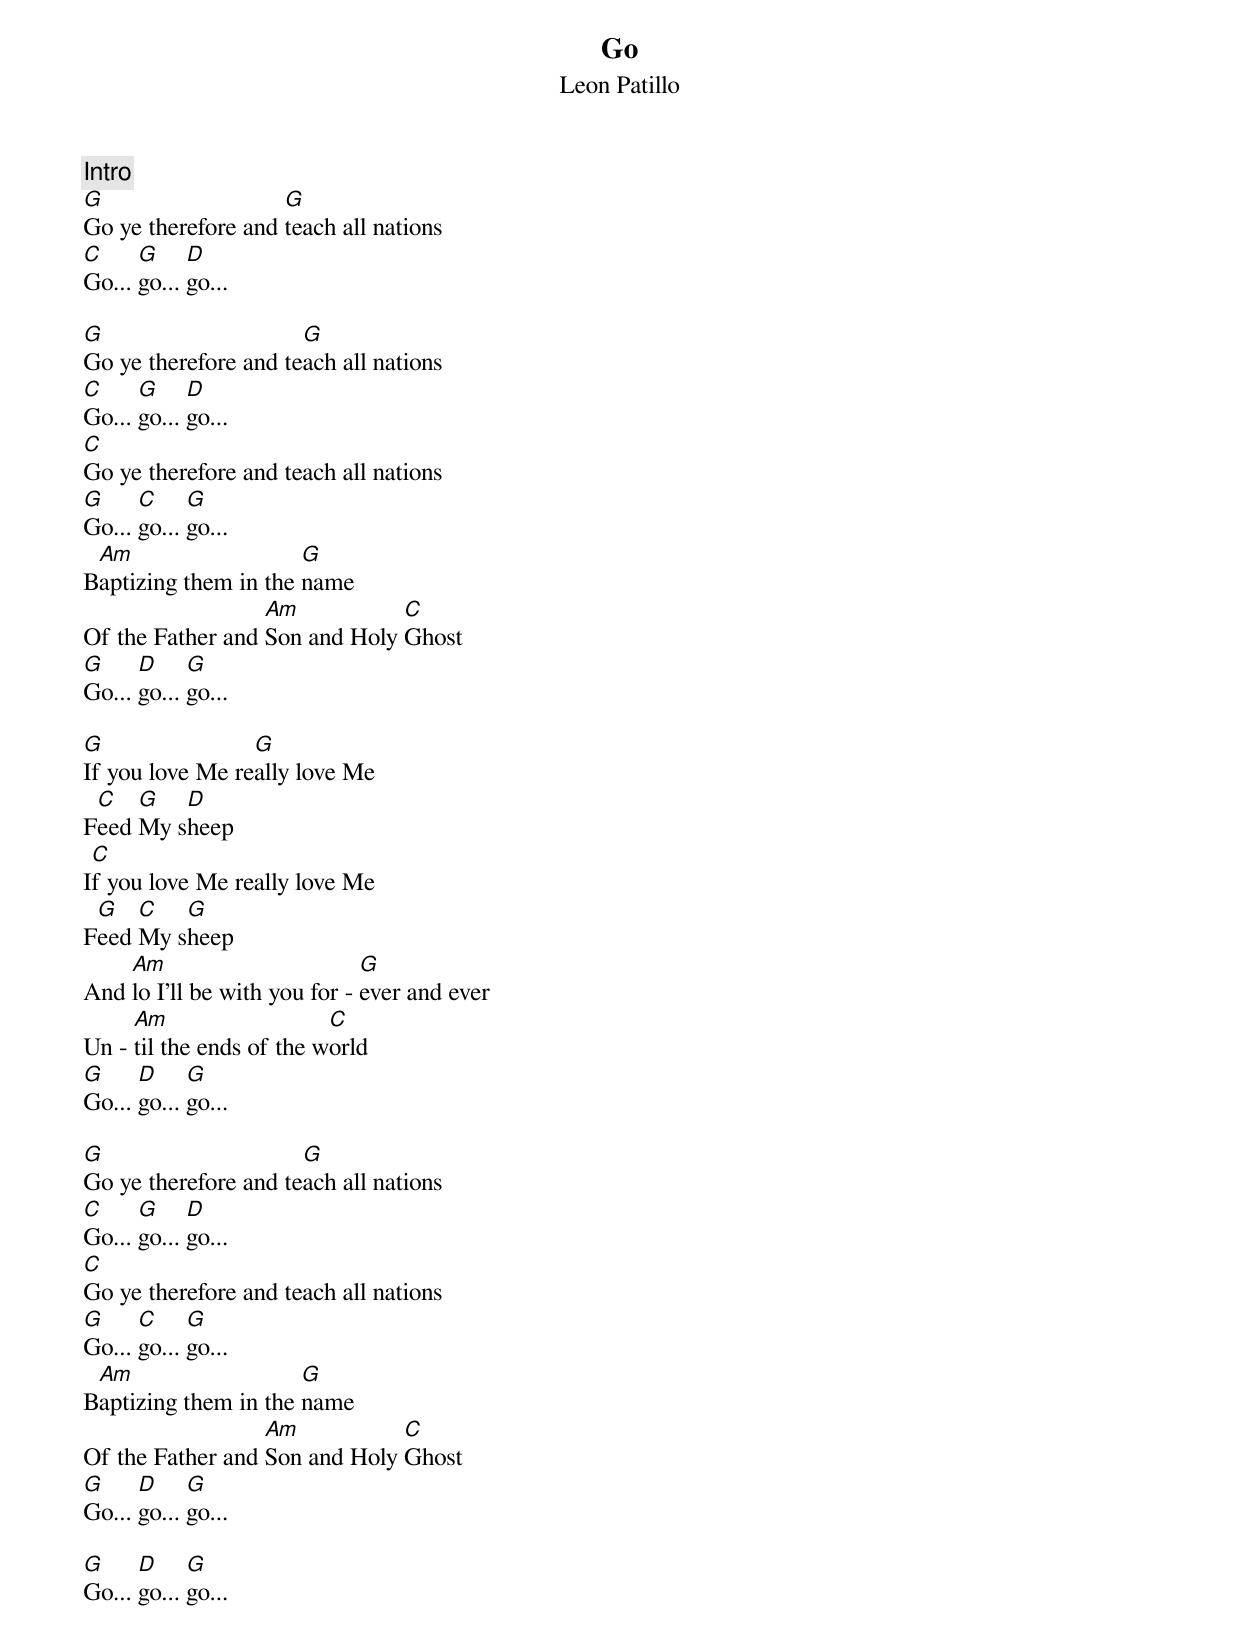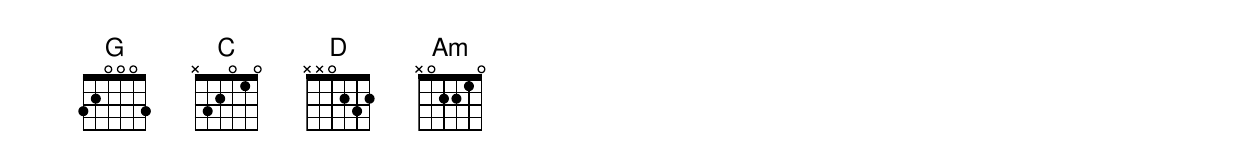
{title:Go}
{subtitle:Leon Patillo}
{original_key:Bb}
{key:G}
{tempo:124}
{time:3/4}
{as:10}

{c:Intro}
[G]Go ye therefore and [G]teach all nations
[C]Go... [G]go... [D]go...

[G]Go ye therefore and te[G]ach all nations
[C]Go... [G]go... [D]go...
[C]Go ye therefore and teach all nations
[G]Go... [C]go... [G]go...
B[Am]aptizing them in the [G]name
Of the Father and [Am]Son and Holy [C]Ghost
[G]Go... [D]go... [G]go...

[G]If you love Me re[G]ally love Me
F[C]eed [G]My s[D]heep
I[C]f you love Me really love Me
F[G]eed [C]My s[G]heep
And [Am]lo I'll be with you for - [G]ever and ever
Un - [Am]til the ends of the w[C]orld
[G]Go... [D]go... [G]go...

[G]Go ye therefore and te[G]ach all nations
[C]Go... [G]go... [D]go...
[C]Go ye therefore and teach all nations
[G]Go... [C]go... [G]go...
B[Am]aptizing them in the [G]name
Of the Father and [Am]Son and Holy [C]Ghost
[G]Go... [D]go... [G]go...

[G]Go... [D]go... [G]go...
